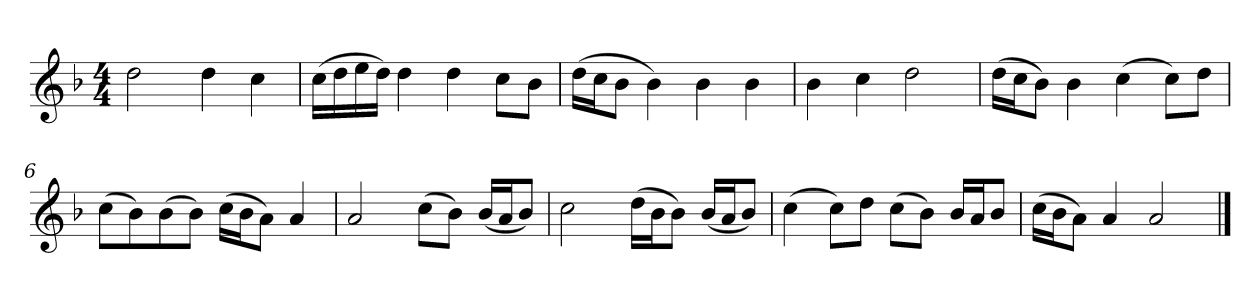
**kern
*part1
*staff1
*clefG2
*k[b-]
*F:
*M4/4
*MM48
=1
2dd<\
4dd\
4cc\
=2
(16cc\LL
16dd\
16ee\
16dd\JJ)
4dd\
4dd\
8cc\L
8b-\J
=3
(16dd\LL
16cc\J
8b-\J
4b-\)
4b-\
4b-\
!!LO:LB:g=z
=4
4b->\
4cc\
2dd\
=5
(16dd\LL
16cc\J
8b-\J)
4b-\
(4cc\
8cc\L)
8dd\J
=6
(8cc\L
8b-\)
(8b-\
8b-\J)
(16cc\LL
16b-\J
8a\J)
4a/
=7
2a/
(8cc\L
8b-\J)
(16b-/LL
16a/J
8b-/J)
!!LO:LB:g=z
=8
2cc>\
(16dd\LL
16b-\J
8b-\J)
(16b-/LL
16a/J
8b-/J)
=9
(4cc\
8cc\L)
8dd\J
(8cc\L
8b-\J)
16b-/LL
16a/J
8b-/J
=10
(16cc\LL
16b-\J
8a\J)
4a/
2a/
==
*-
